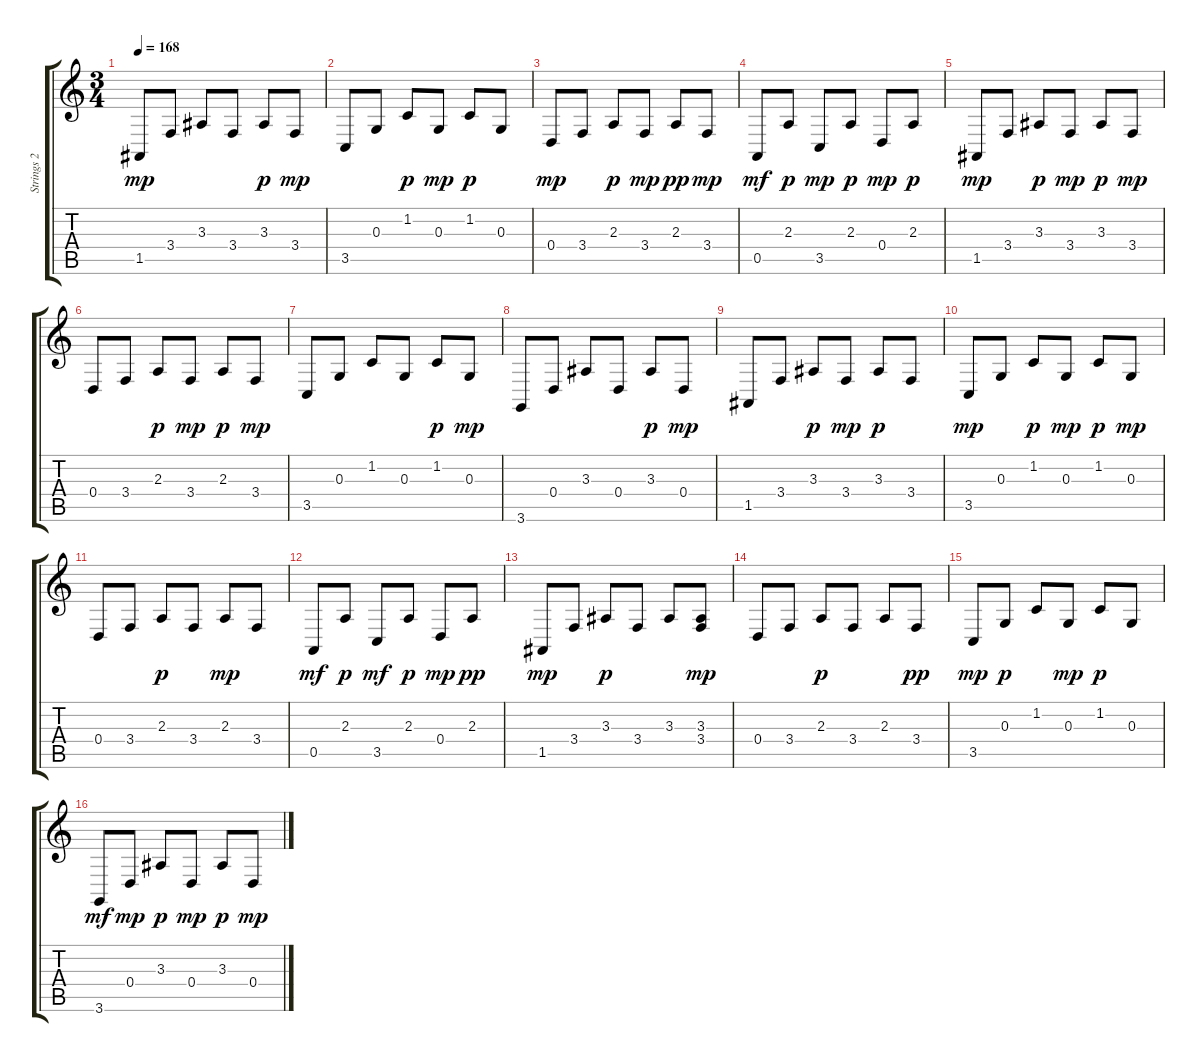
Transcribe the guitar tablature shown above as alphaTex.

\track ("Strings 2" "Strings 2") {instrument stringensemble1}
\staff {score tabs}
\tuning (E4 B3 G3 D3 A2 E2) {hide}
\ts (3 4)
\tempo 168
\clef g2
\ks c
1.5.8{dy mp} 3.4.8 3.3.8 3.4.8 3.3.8{dy p} 3.4.8{dy mp} |
3.5.8 0.3.8 1.2.8{dy p} 0.3.8{dy mp} 1.2.8{dy p} 0.3.8 |
0.4.8{dy mp} 3.4.8 2.3.8{dy p} 3.4.8{dy mp} 2.3.8{dy pp} 3.4.8{dy mp} |
0.5.8{dy mf} 2.3.8{dy p} 3.5.8{dy mp} 2.3.8{dy p} 0.4.8{dy mp} 2.3.8{dy p} |
1.5.8{dy mp} 3.4.8 3.3.8{dy p} 3.4.8{dy mp} 3.3.8{dy p} 3.4.8{dy mp} |
0.4.8 3.4.8 2.3.8{dy p} 3.4.8{dy mp} 2.3.8{dy p} 3.4.8{dy mp} |
3.5.8 0.3.8 1.2.8 0.3.8 1.2.8{dy p} 0.3.8{dy mp} |
3.6.8 0.4.8 3.3.8 0.4.8 3.3.8{dy p} 0.4.8{dy mp} |
1.5.8 3.4.8 3.3.8{dy p} 3.4.8{dy mp} 3.3.8{dy p} 3.4.8 |
3.5.8{dy mp} 0.3.8 1.2.8{dy p} 0.3.8{dy mp} 1.2.8{dy p} 0.3.8{dy mp} |
0.4.8 3.4.8 2.3.8{dy p} 3.4.8 2.3.8{dy mp} 3.4.8 |
0.5.8{dy mf} 2.3.8{dy p} 3.5.8{dy mf} 2.3.8{dy p} 0.4.8{dy mp} 2.3.8{dy pp} |
1.5.8{dy mp} 3.4.8 3.3.8{dy p} 3.4.8 3.3.8 (3.3 3.4).8{dy mp} |
0.4.8 3.4.8 2.3.8{dy p} 3.4.8 2.3.8 3.4.8{dy pp} |
3.5.8{dy mp} 0.3.8{dy p} 1.2.8 0.3.8{dy mp} 1.2.8{dy p} 0.3.8 |
3.6.8{dy mf} 0.4.8{dy mp} 3.3.8{dy p} 0.4.8{dy mp} 3.3.8{dy p} 0.4.8{dy mp}
